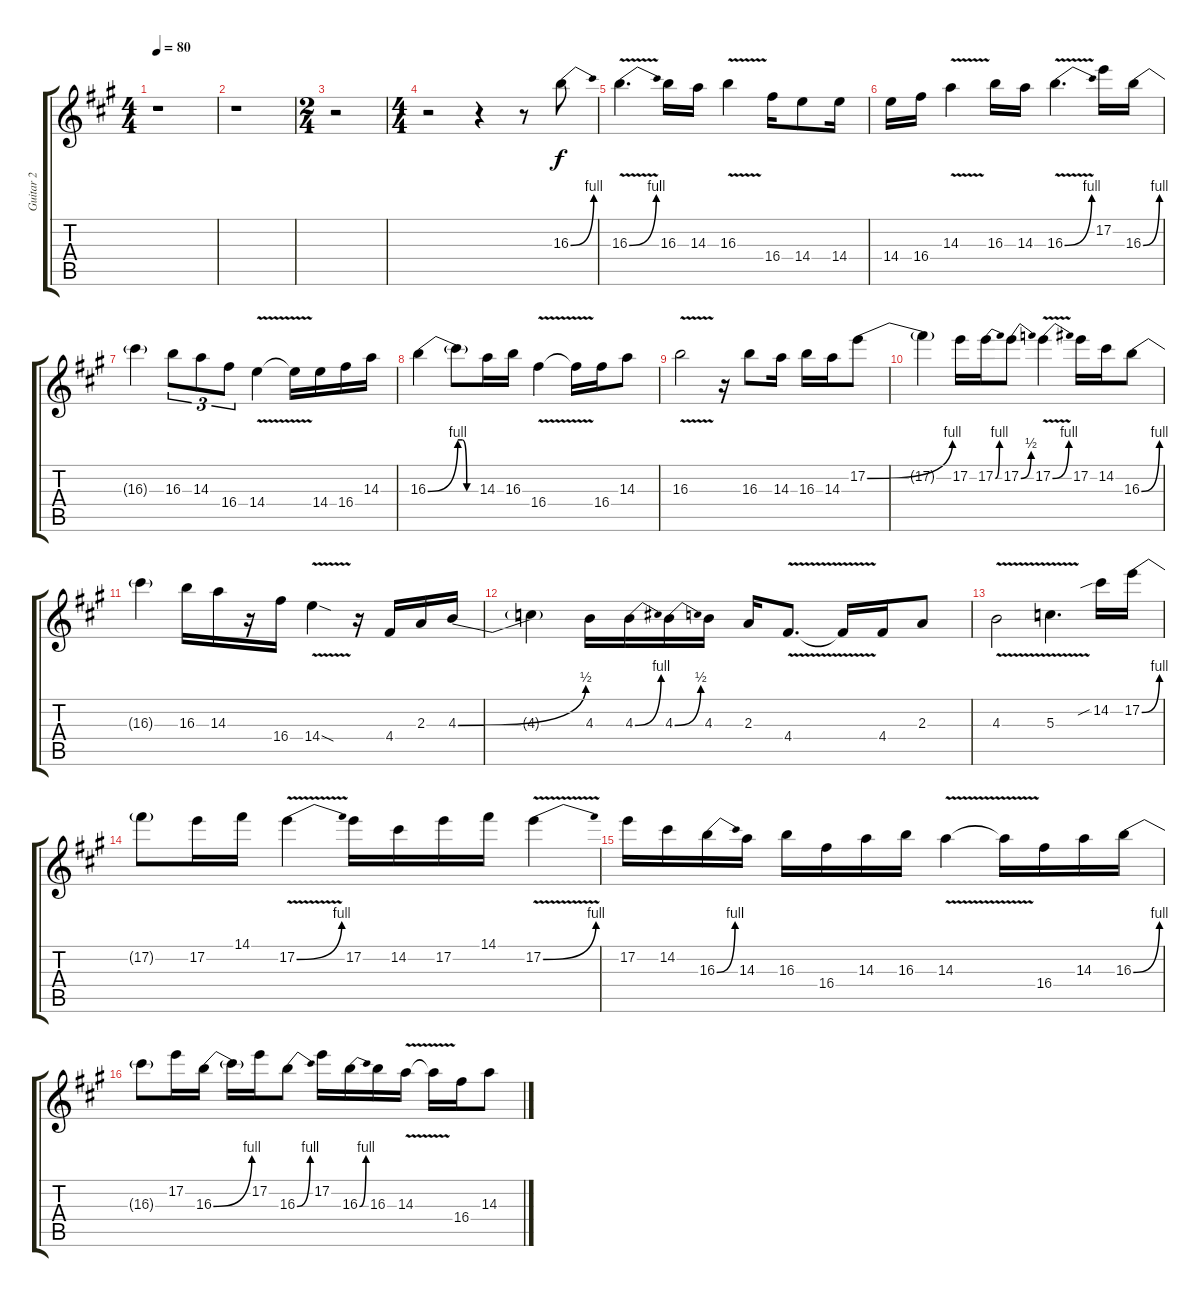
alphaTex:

\track ("Guitar 2" "Guitar 2") {instrument overdrivenguitar}
\staff {score tabs}
\tuning (E4 B3 G3 D3 A2 E2) {hide}
\ts (4 4)
\tempo 80
\clef g2
\ks a
r.1{dy f} |
r.1 |
\ts (2 4)
r.2 |
\ts (4 4)
r.2 r.4 r.8 16.3{be (bend 0 0 60 4)}.8 |
16.3{be (bend 0 0 60 4) v}.4{d} 16.3.16 14.3.16 16.3{v}.4 16.4.16 14.4.8 14.4.16 |
14.4.16 16.4.16 14.3{v}.4 16.3.16 14.3.16 16.3{be (bend 0 0 60 4) v}.4{d} 17.2.16 16.3{be (bend 0 0 60 4)}.16 |
16.3{t}.4 16.3.8{tu (3 2)} 14.3.8{tu (3 2)} 16.4.8{tu (3 2)} 14.4{v}.4 14.4{t}.16 14.4.16 16.4.16 14.3.16 |
16.3{be (bend 0 0 60 4)}.4 16.3{be (custom 0 4 15 4 30 0 60 0) t}.8 14.3.16 16.3.16 16.4{v}.4 16.4{t}.16 16.4.16 14.3.8 |
16.3{v}.2 r.16 16.3.8 14.3.16 16.3.16 14.3.16 17.2{be (bend 0 0 60 4)}.8 |
17.2{t}.4 17.2.16 17.2{be (bend 0 0 60 4)}.16 17.2{be (bend 0 0 60 2)}.8 17.2{be (bend 0 0 60 4) v}.4 17.2.16 14.2.16 16.3{be (bend 0 0 60 4)}.8 |
16.3{t}.4 16.3.16 14.3.16 r.16 16.4.16 14.4{v sod}.4 r.16 4.4.16 2.3.16 4.3{be (bend 0 0 60 2)}.16 |
4.3{t}.4 4.3.16 4.3{be (bend 0 0 60 4)}.16 4.3{be (bend 0 0 60 2)}.16 4.3.16 2.3.16 4.4{v}.8{d} 4.4{t}.16 4.4.16 2.3.8 |
4.3{v}.2 5.3{v}.4{d} 14.2{sib}.16 17.2{be (bend 0 0 60 4)}.16 |
17.2{t}.8 17.2.16 14.1.16 17.2{be (bend 0 0 60 4) v}.4 17.2.16 14.2.16 17.2.16 14.1.16 17.2{be (bend 0 0 60 4) v}.4 |
17.2.16 14.2.16 16.3{be (bend 0 0 60 4)}.16 14.3.16 16.3.16 16.4.16 14.3.16 16.3.16 14.3{v}.4 14.3{t}.16 16.4.16 14.3.16 16.3{be (bend 0 0 60 4)}.16 |
16.3{t}.8 17.2.16 16.3{be (bend 0 0 60 4)}.16 16.3{t}.16 17.2.16 16.3{be (bend 0 0 60 4)}.8 17.2.16 16.3{be (bend 0 0 60 4)}.16 16.3.16 14.3{v}.16 14.3{t}.16 16.4.16 14.3.8
